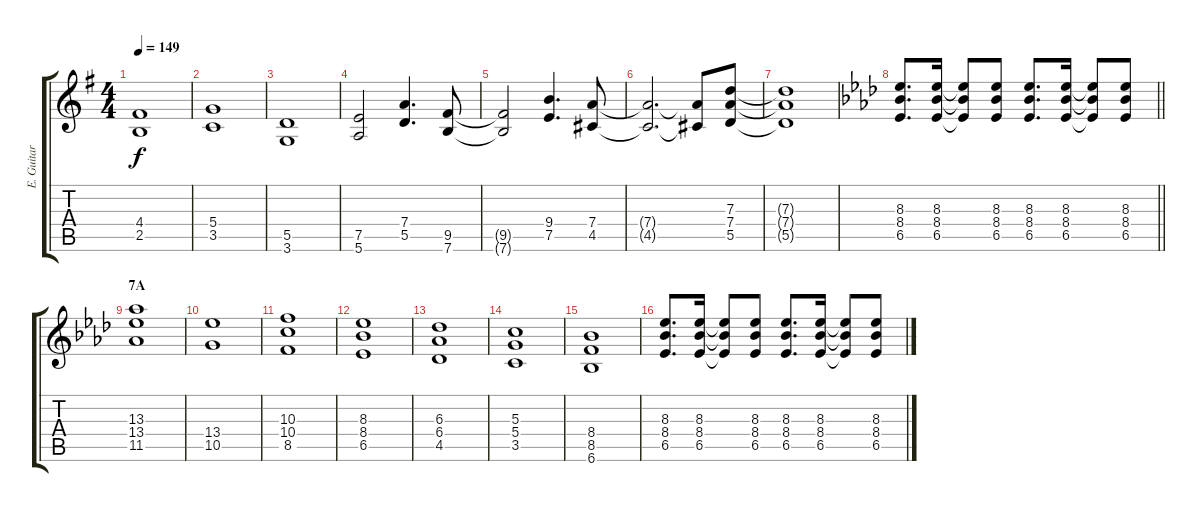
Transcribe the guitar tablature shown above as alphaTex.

\track ("E. Guitar II" "E. Guitar ") {instrument overdrivenguitar}
\staff {score tabs}
\tuning (E4 B3 G3 D3 A2 E2) {hide}
\ts (4 4)
\tempo 149
\clef g2
\ks g
(4.4 2.5).1{dy f} |
(5.4 3.5).1 |
(5.5 3.6).1 |
(7.5 5.6).2 (7.4 5.5).4{d} (9.5 7.6).8 |
(9.5{t} 7.6{t}).2 (9.4 7.5).4{d} (7.4 4.5).8 |
(7.4{t} 4.5{t}).2{d} (7.4{t} 4.5{t}).8 (7.3 7.4 5.5).8 |
(7.3{t} 7.4{t} 5.5{t}).1 |
\barLineRight lightlight
\ks ab
(8.3 8.4 6.5).8{d} (8.3 8.4 6.5).16 (8.3{t} 8.4{t} 6.5{t}).8 (8.3 8.4 6.5).8 (8.3 8.4 6.5).8{d} (8.3 8.4 6.5).16 (8.3{t} 8.4{t} 6.5{t}).8 (8.3 8.4 6.5).8 |
\section ("" "7A")
(13.3 13.4 11.5).1 |
(13.4 10.5).1 |
(10.3 10.4 8.5).1 |
(8.3 8.4 6.5).1 |
(6.3 6.4 4.5).1 |
(5.3 5.4 3.5).1 |
(8.4 8.5 6.6).1 |
(8.3 8.4 6.5).8{d} (8.3 8.4 6.5).16 (8.3{t} 8.4{t} 6.5{t}).8 (8.3 8.4 6.5).8 (8.3 8.4 6.5).8{d} (8.3 8.4 6.5).16 (8.3{t} 8.4{t} 6.5{t}).8 (8.3 8.4 6.5).8
